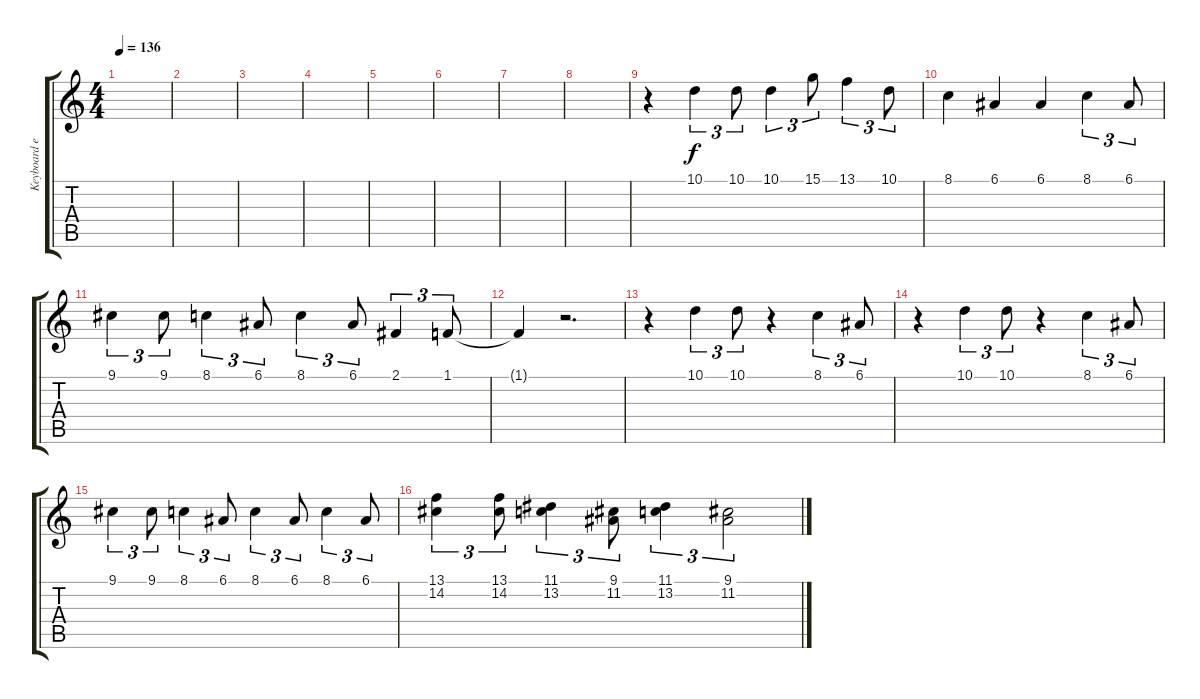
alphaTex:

\track ("Keyboard effect 1" "Keyboard e") {instrument lead2sawtooth}
\staff {score tabs}
\tuning (E4 B3 G3 D3 A2 E2) {hide}
\ts (4 4)
\tempo 136
\clef g2
\ks c
|
|
|
|
|
|
|
|
r.4{volume 16 instrument mutedtrumpet} 10.1.4{tu (3 2)} 10.1.8{tu (3 2)} 10.1.4{tu (3 2)} 15.1.8{tu (3 2)} 13.1.4{tu (3 2)} 10.1.8{tu (3 2)} |
8.1.4 6.1.4 6.1.4 8.1.4{tu (3 2)} 6.1.8{tu (3 2)} |
9.1.4{tu (3 2)} 9.1.8{tu (3 2)} 8.1.4{tu (3 2)} 6.1.8{tu (3 2)} 8.1.4{tu (3 2)} 6.1.8{tu (3 2)} 2.1.4{tu (3 2)} 1.1.8{tu (3 2)} |
1.1{t}.4 r.2{d} |
r.4{volume 16 instrument mutedtrumpet} 10.1.4{tu (3 2)} 10.1.8{tu (3 2)} r.4 8.1.4{tu (3 2)} 6.1.8{tu (3 2)} |
r.4 10.1.4{tu (3 2)} 10.1.8{tu (3 2)} r.4 8.1.4{tu (3 2)} 6.1.8{tu (3 2)} |
9.1.4{tu (3 2)} 9.1.8{tu (3 2)} 8.1.4{tu (3 2)} 6.1.8{tu (3 2)} 8.1.4{tu (3 2)} 6.1.8{tu (3 2)} 8.1.4{tu (3 2)} 6.1.8{tu (3 2)} |
(13.1 14.2).4{tu (3 2)} (13.1 14.2).8{tu (3 2)} (11.1 13.2).4{tu (3 2)} (9.1 11.2).8{tu (3 2)} (11.1 13.2).4{tu (3 2)} (9.1 11.2).2{tu (3 2)}
